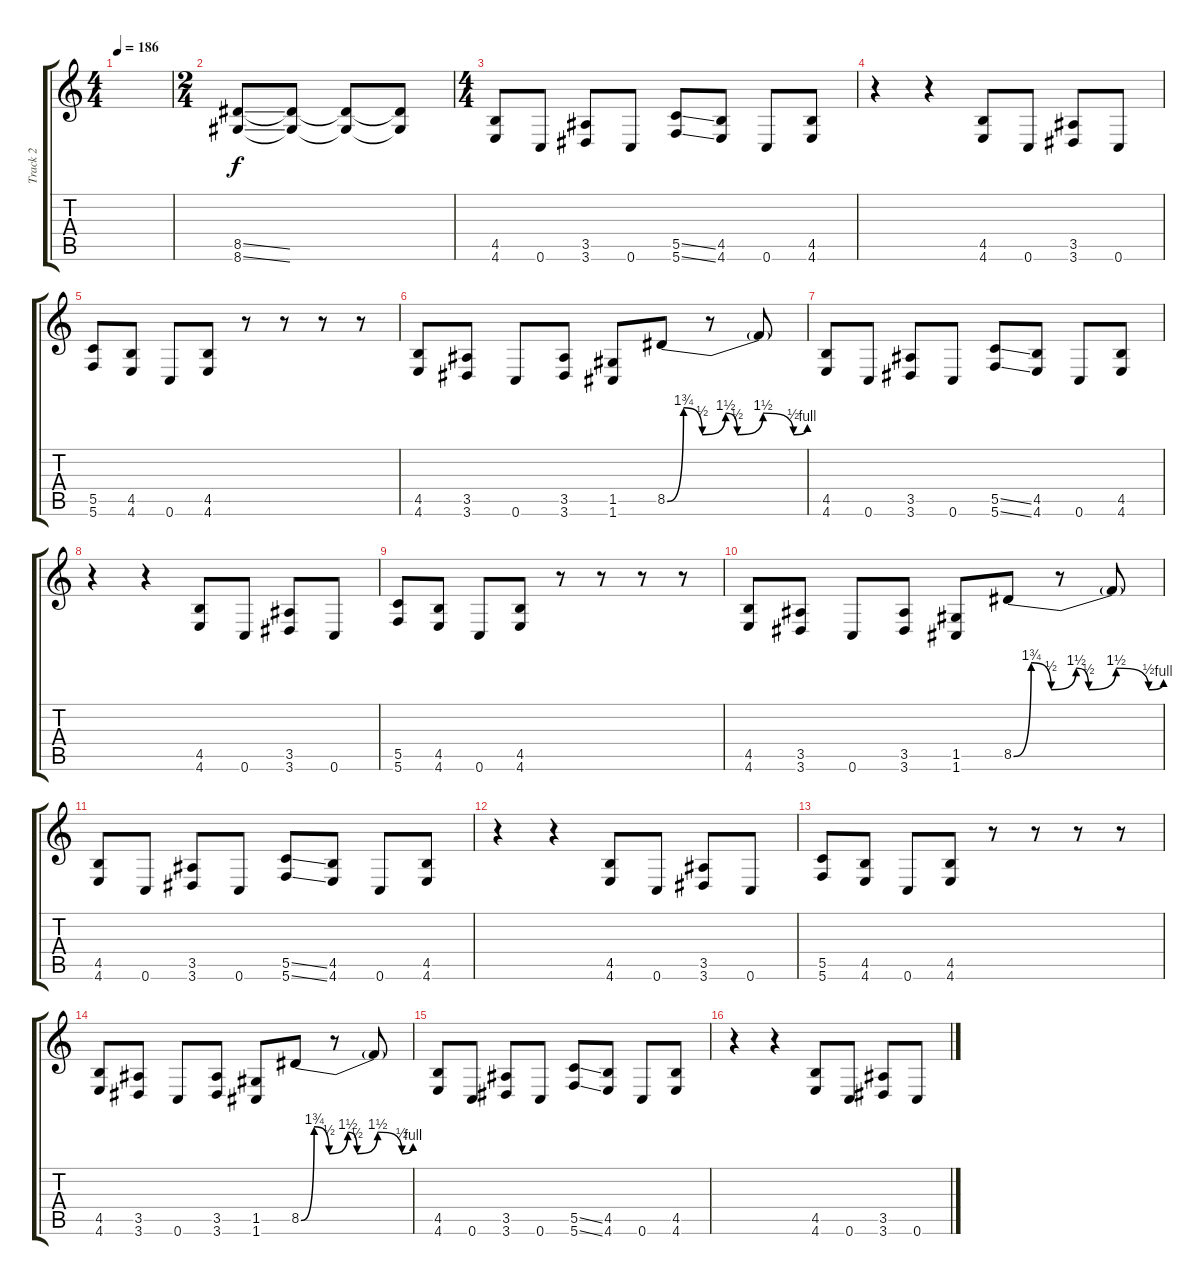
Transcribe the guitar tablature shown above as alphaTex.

\track ("Track 2" "Track 2") {instrument distortionguitar}
\staff {score tabs}
\tuning (D4 A3 F3 C3 G2 C2) {hide}
\ts (4 4)
\tempo 186
\clef g2
\ks c
|
\ts (2 4)
(8.5{ss} 8.6{ss}).8 (8.5{t} 8.6{t}).8 (8.5{t} 8.6{t}).8 (8.5{t} 8.6{t}).8 |
\ts (4 4)
(4.5 4.6).8{instrument distortionguitar} 0.6.8 (3.5 3.6).8 0.6.8 (5.5{ss} 5.6{ss}).8 (4.5 4.6).8 0.6.8 (4.5 4.6).8 |
r.4 r.4 (4.5 4.6).8 0.6.8 (3.5 3.6).8 0.6.8 |
(5.5 5.6).8 (4.5 4.6).8 0.6.8 (4.5 4.6).8 r.8 r.8 r.8 r.8 |
(4.5 4.6).8 (3.5 3.6).8 0.6.8 (3.5 3.6).8 (1.5 1.6).8 8.5{be (custom 0 0 7 7 15 2 25 6 30 2 41 6 54 2 60 4)}.8{instrument guitarharmonics} r.8 8.5{t}.8 |
(4.5 4.6).8{instrument distortionguitar} 0.6.8 (3.5 3.6).8 0.6.8 (5.5{ss} 5.6{ss}).8 (4.5 4.6).8 0.6.8 (4.5 4.6).8 |
r.4 r.4 (4.5 4.6).8 0.6.8 (3.5 3.6).8 0.6.8 |
(5.5 5.6).8 (4.5 4.6).8 0.6.8 (4.5 4.6).8 r.8 r.8 r.8 r.8 |
(4.5 4.6).8 (3.5 3.6).8 0.6.8 (3.5 3.6).8 (1.5 1.6).8 8.5{be (custom 0 0 7 7 15 2 25 6 30 2 41 6 54 2 60 4)}.8{instrument guitarharmonics} r.8 8.5{t}.8 |
(4.5 4.6).8{instrument distortionguitar} 0.6.8 (3.5 3.6).8 0.6.8 (5.5{ss} 5.6{ss}).8 (4.5 4.6).8 0.6.8 (4.5 4.6).8 |
r.4 r.4 (4.5 4.6).8 0.6.8 (3.5 3.6).8 0.6.8 |
(5.5 5.6).8 (4.5 4.6).8 0.6.8 (4.5 4.6).8 r.8 r.8 r.8 r.8 |
(4.5 4.6).8 (3.5 3.6).8 0.6.8 (3.5 3.6).8 (1.5 1.6).8 8.5{be (custom 0 0 7 7 15 2 25 6 30 2 41 6 54 2 60 4)}.8{instrument guitarharmonics} r.8 8.5{t}.8 |
(4.5 4.6).8{instrument distortionguitar} 0.6.8 (3.5 3.6).8 0.6.8 (5.5{ss} 5.6{ss}).8 (4.5 4.6).8 0.6.8 (4.5 4.6).8 |
r.4 r.4 (4.5 4.6).8 0.6.8 (3.5 3.6).8 0.6.8
